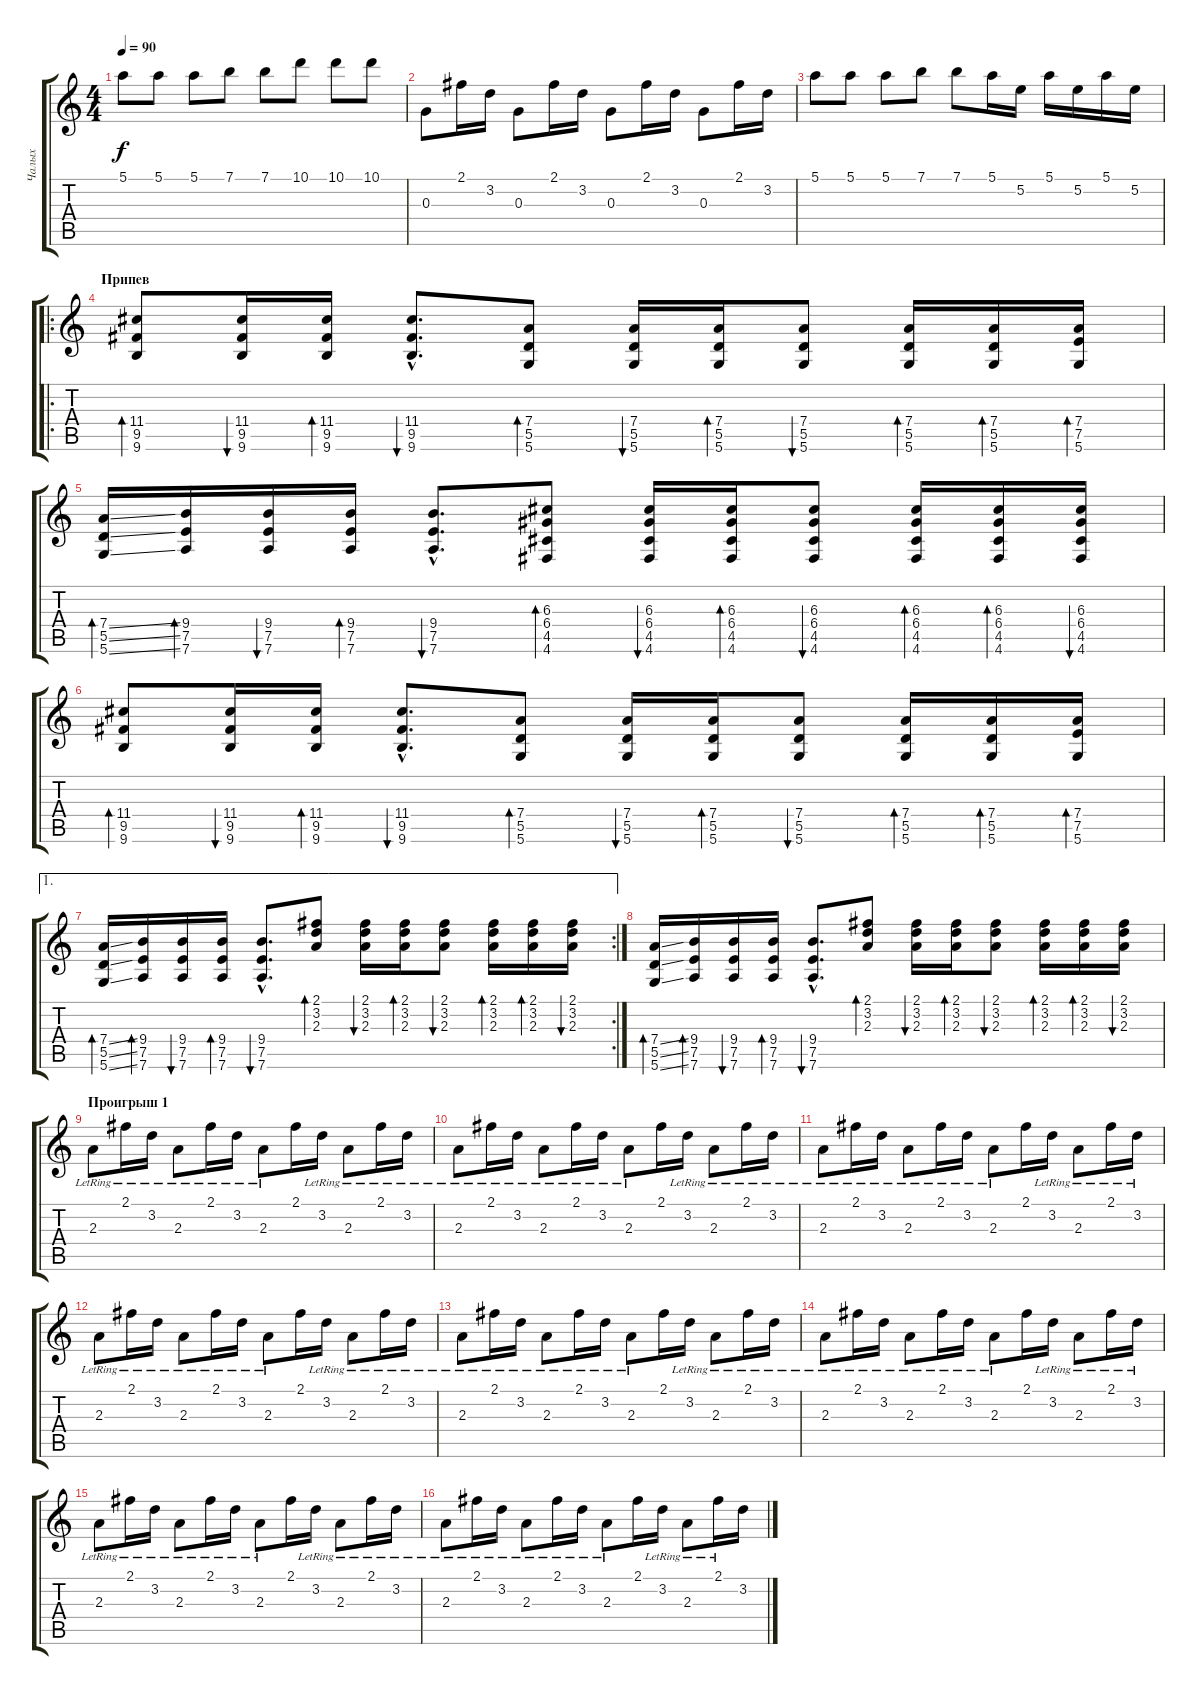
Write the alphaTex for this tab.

\track ("Чалых" "Чалых") {instrument electricguitarjazz}
\staff {score tabs}
\tuning (E4 B3 G3 D3 A2 D2) {hide}
\ts (4 4)
\tempo 90
\clef g2
\ks c
5.1.8{dy f} 5.1.8 5.1.8 7.1.8 7.1.8 10.1.8 10.1.8 10.1.8 |
0.3.8 2.1.16 3.2.16 0.3.8 2.1.16 3.2.16 0.3.8 2.1.16 3.2.16 0.3.8 2.1.16 3.2.16 |
5.1.8 5.1.8 5.1.8 7.1.8 7.1.8 5.1.16 5.2.16 5.1.16 5.2.16 5.1.16 5.2.16 |
\ro
\section ("" "Припев")
(11.4 9.5 9.6).8{bd 60} (11.4 9.5 9.6).16{bu 60} (11.4 9.5 9.6).16{bd 60} (11.4{hac} 9.5{hac} 9.6{hac}).8{d bu 60} (7.4 5.5 5.6).8{bd 60} (7.4 5.5 5.6).16{bu 60} (7.4 5.5 5.6).16{bd 60} (7.4 5.5 5.6).8{bu 60} (7.4 5.5 5.6).16{bd 60} (7.4 5.5 5.6).16{bd 60} (7.4 7.5 5.6).16{bd 60} |
(7.4{ss} 5.5{ss} 5.6{ss}).16{bd 60} (9.4 7.5 7.6).16{bd 60} (9.4 7.5 7.6).16{bu 60} (9.4 7.5 7.6).16{bd 60} (9.4{hac} 7.5{hac} 7.6{hac}).8{d bu 60} (6.3 6.4 4.5 4.6).8{bd 60} (6.3 6.4 4.5 4.6).16{bu 60} (6.3 6.4 4.5 4.6).16{bd 60} (6.3 6.4 4.5 4.6).8{bu 60} (6.3 6.4 4.5 4.6).16{bd 60} (6.3 6.4 4.5 4.6).16{bd 60} (6.3 6.4 4.5 4.6).16{bu 60} |
(11.4 9.5 9.6).8{bd 60} (11.4 9.5 9.6).16{bu 60} (11.4 9.5 9.6).16{bd 60} (11.4{hac} 9.5{hac} 9.6{hac}).8{d bu 60} (7.4 5.5 5.6).8{bd 60} (7.4 5.5 5.6).16{bu 60} (7.4 5.5 5.6).16{bd 60} (7.4 5.5 5.6).8{bu 60} (7.4 5.5 5.6).16{bd 60} (7.4 5.5 5.6).16{bd 60} (7.4 7.5 5.6).16{bd 60} |
\ae 1
\rc 2
(7.4{ss} 5.5{ss} 5.6{ss}).16{bd 60} (9.4 7.5 7.6).16{bd 60} (9.4 7.5 7.6).16{bu 60} (9.4 7.5 7.6).16{bd 60} (9.4{hac} 7.5{hac} 7.6{hac}).8{d bu 60} (2.1 3.2 2.3).8{bd 60} (2.1 3.2 2.3).16{bu 60} (2.1 3.2 2.3).16{bd 60} (2.1 3.2 2.3).8{bu 60} (2.1 3.2 2.3).16{bd 60} (2.1 3.2 2.3).16{bd 60} (2.1 3.2 2.3).16{bu 60} |
(7.4{ss} 5.5{ss} 5.6{ss}).16{bd 60} (9.4 7.5 7.6).16{bd 60} (9.4 7.5 7.6).16{bu 60} (9.4 7.5 7.6).16{bd 60} (9.4{hac} 7.5{hac} 7.6{hac}).8{d bu 60} (2.1 3.2 2.3).8{bd 60} (2.1 3.2 2.3).16{bu 60} (2.1 3.2 2.3).16{bd 60} (2.1 3.2 2.3).8{bu 60} (2.1 3.2 2.3).16{bd 60} (2.1 3.2 2.3).16{bd 60} (2.1 3.2 2.3).16{bu 60} |
\section ("" "Проигрыш 1")
2.3{lr}.8 2.1{lr}.16 3.2{lr}.16 2.3{lr}.8 2.1{lr}.16 3.2{lr}.16 2.3{lr}.8 2.1.16 3.2{lr}.16 2.3{lr}.8 2.1{lr}.16 3.2{lr}.16 |
2.3{lr}.8 2.1{lr}.16 3.2{lr}.16 2.3{lr}.8 2.1{lr}.16 3.2{lr}.16 2.3{lr}.8 2.1.16 3.2{lr}.16 2.3{lr}.8 2.1{lr}.16 3.2{lr}.16 |
2.3{lr}.8 2.1{lr}.16 3.2{lr}.16 2.3{lr}.8 2.1{lr}.16 3.2{lr}.16 2.3{lr}.8 2.1.16 3.2{lr}.16 2.3{lr}.8 2.1{lr}.16 3.2{lr}.16 |
2.3{lr}.8 2.1{lr}.16 3.2{lr}.16 2.3{lr}.8 2.1{lr}.16 3.2{lr}.16 2.3{lr}.8 2.1.16 3.2{lr}.16 2.3{lr}.8 2.1{lr}.16 3.2{lr}.16 |
2.3{lr}.8 2.1{lr}.16 3.2{lr}.16 2.3{lr}.8 2.1{lr}.16 3.2{lr}.16 2.3{lr}.8 2.1.16 3.2{lr}.16 2.3{lr}.8 2.1{lr}.16 3.2{lr}.16 |
2.3{lr}.8 2.1{lr}.16 3.2{lr}.16 2.3{lr}.8 2.1{lr}.16 3.2{lr}.16 2.3{lr}.8 2.1.16 3.2{lr}.16 2.3{lr}.8 2.1{lr}.16 3.2{lr}.16 |
2.3{lr}.8 2.1{lr}.16 3.2{lr}.16 2.3{lr}.8 2.1{lr}.16 3.2{lr}.16 2.3{lr}.8 2.1.16 3.2{lr}.16 2.3{lr}.8 2.1{lr}.16 3.2{lr}.16 |
2.3{lr}.8 2.1{lr}.16 3.2{lr}.16 2.3{lr}.8 2.1{lr}.16 3.2{lr}.16 2.3{lr}.8 2.1.16 3.2{lr}.16 2.3{lr}.8 2.1{lr}.16 3.2{ss}.16
